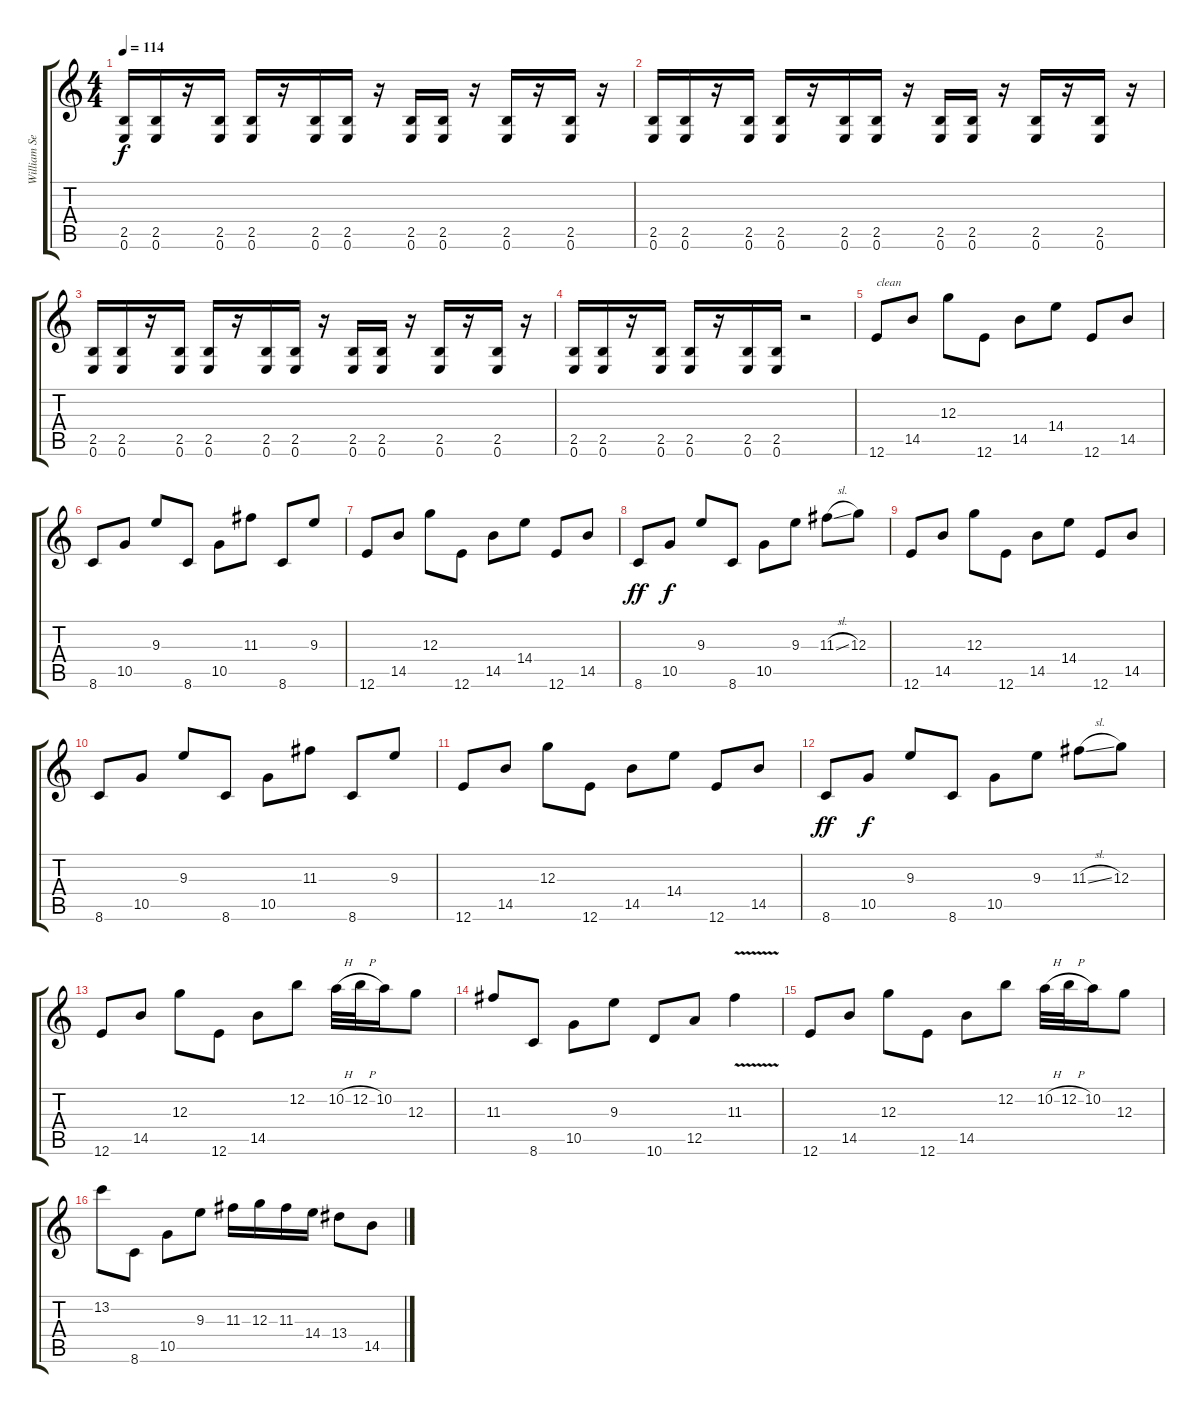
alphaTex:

\track ("William Seghers" "William Se") {instrument distortionguitar}
\staff {score tabs}
\tuning (E4 B3 G3 D3 A2 E2) {hide}
\ts (4 4)
\tempo 114
\clef g2
\ks c
(2.5 0.6).16{dy f} (2.5 0.6).16 r.16 (2.5 0.6).16 (2.5 0.6).16 r.16 (2.5 0.6).16 (2.5 0.6).16 r.16 (2.5 0.6).16 (2.5 0.6).16 r.16 (2.5 0.6).16 r.16 (2.5 0.6).16 r.16 |
(2.5 0.6).16 (2.5 0.6).16 r.16 (2.5 0.6).16 (2.5 0.6).16 r.16 (2.5 0.6).16 (2.5 0.6).16 r.16 (2.5 0.6).16 (2.5 0.6).16 r.16 (2.5 0.6).16 r.16 (2.5 0.6).16 r.16 |
(2.5 0.6).16 (2.5 0.6).16 r.16 (2.5 0.6).16 (2.5 0.6).16 r.16 (2.5 0.6).16 (2.5 0.6).16 r.16 (2.5 0.6).16 (2.5 0.6).16 r.16 (2.5 0.6).16 r.16 (2.5 0.6).16 r.16 |
(2.5 0.6).16 (2.5 0.6).16 r.16 (2.5 0.6).16 (2.5 0.6).16 r.16 (2.5 0.6).16 (2.5 0.6).16 r.2 |
12.6.8{txt "clean" instrument electricguitarjazz} 14.5.8 12.3.8 12.6.8 14.5.8 14.4.8 12.6.8 14.5.8 |
8.6.8 10.5.8 9.3.8 8.6.8 10.5.8 11.3.8 8.6.8 9.3.8 |
12.6.8 14.5.8 12.3.8 12.6.8 14.5.8 14.4.8 12.6.8 14.5.8 |
8.6.8{dy ff} 10.5.8{dy f} 9.3.8 8.6.8 10.5.8 9.3.8 11.3{sl}.8 12.3.8 |
12.6.8 14.5.8 12.3.8 12.6.8 14.5.8 14.4.8 12.6.8 14.5.8 |
8.6.8 10.5.8 9.3.8 8.6.8 10.5.8 11.3.8 8.6.8 9.3.8 |
12.6.8 14.5.8 12.3.8 12.6.8 14.5.8 14.4.8 12.6.8 14.5.8 |
8.6.8{dy ff} 10.5.8{dy f} 9.3.8 8.6.8 10.5.8 9.3.8 11.3{sl}.8 12.3.8 |
12.6.8 14.5.8 12.3.8 12.6.8 14.5.8 12.2.8 10.2{h}.32 12.2{h}.32 10.2.16 12.3.8 |
11.3.8 8.6.8 10.5.8 9.3.8 10.6.8 12.5.8 11.3{v}.4 |
12.6.8 14.5.8 12.3.8 12.6.8 14.5.8 12.2.8 10.2{h}.32 12.2{h}.32 10.2.16 12.3.8 |
13.2.8 8.6.8 10.5.8 9.3.8 11.3.16 12.3.16 11.3.16 14.4.16 13.4.8 14.5.8
